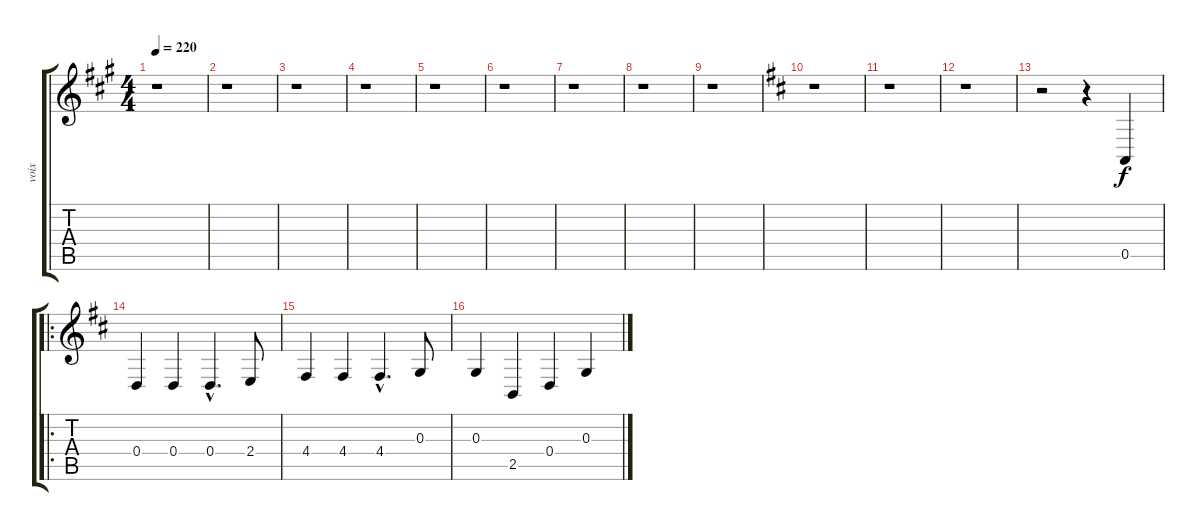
\track ("voix" "voix") {instrument panflute}
\staff {score tabs}
\tuning (E4 B3 G3 D3 A2 E2) {hide}
\ts (4 4)
\tempo 220
\clef g2
\ks a
r.1{dy f instrument panflute} |
r.1 |
r.1 |
r.1 |
r.1 |
r.1 |
r.1 |
r.1 |
r.1 |
\ks d
r.1 |
r.1 |
r.1 |
r.2 r.4 0.5.4 |
\ro
0.4.4 0.4.4 0.4{hac}.4{d} 2.4.8 |
4.4.4 4.4.4 4.4{hac}.4{d} 0.3.8 |
0.3.4 2.5.4 0.4.4 0.3.4
